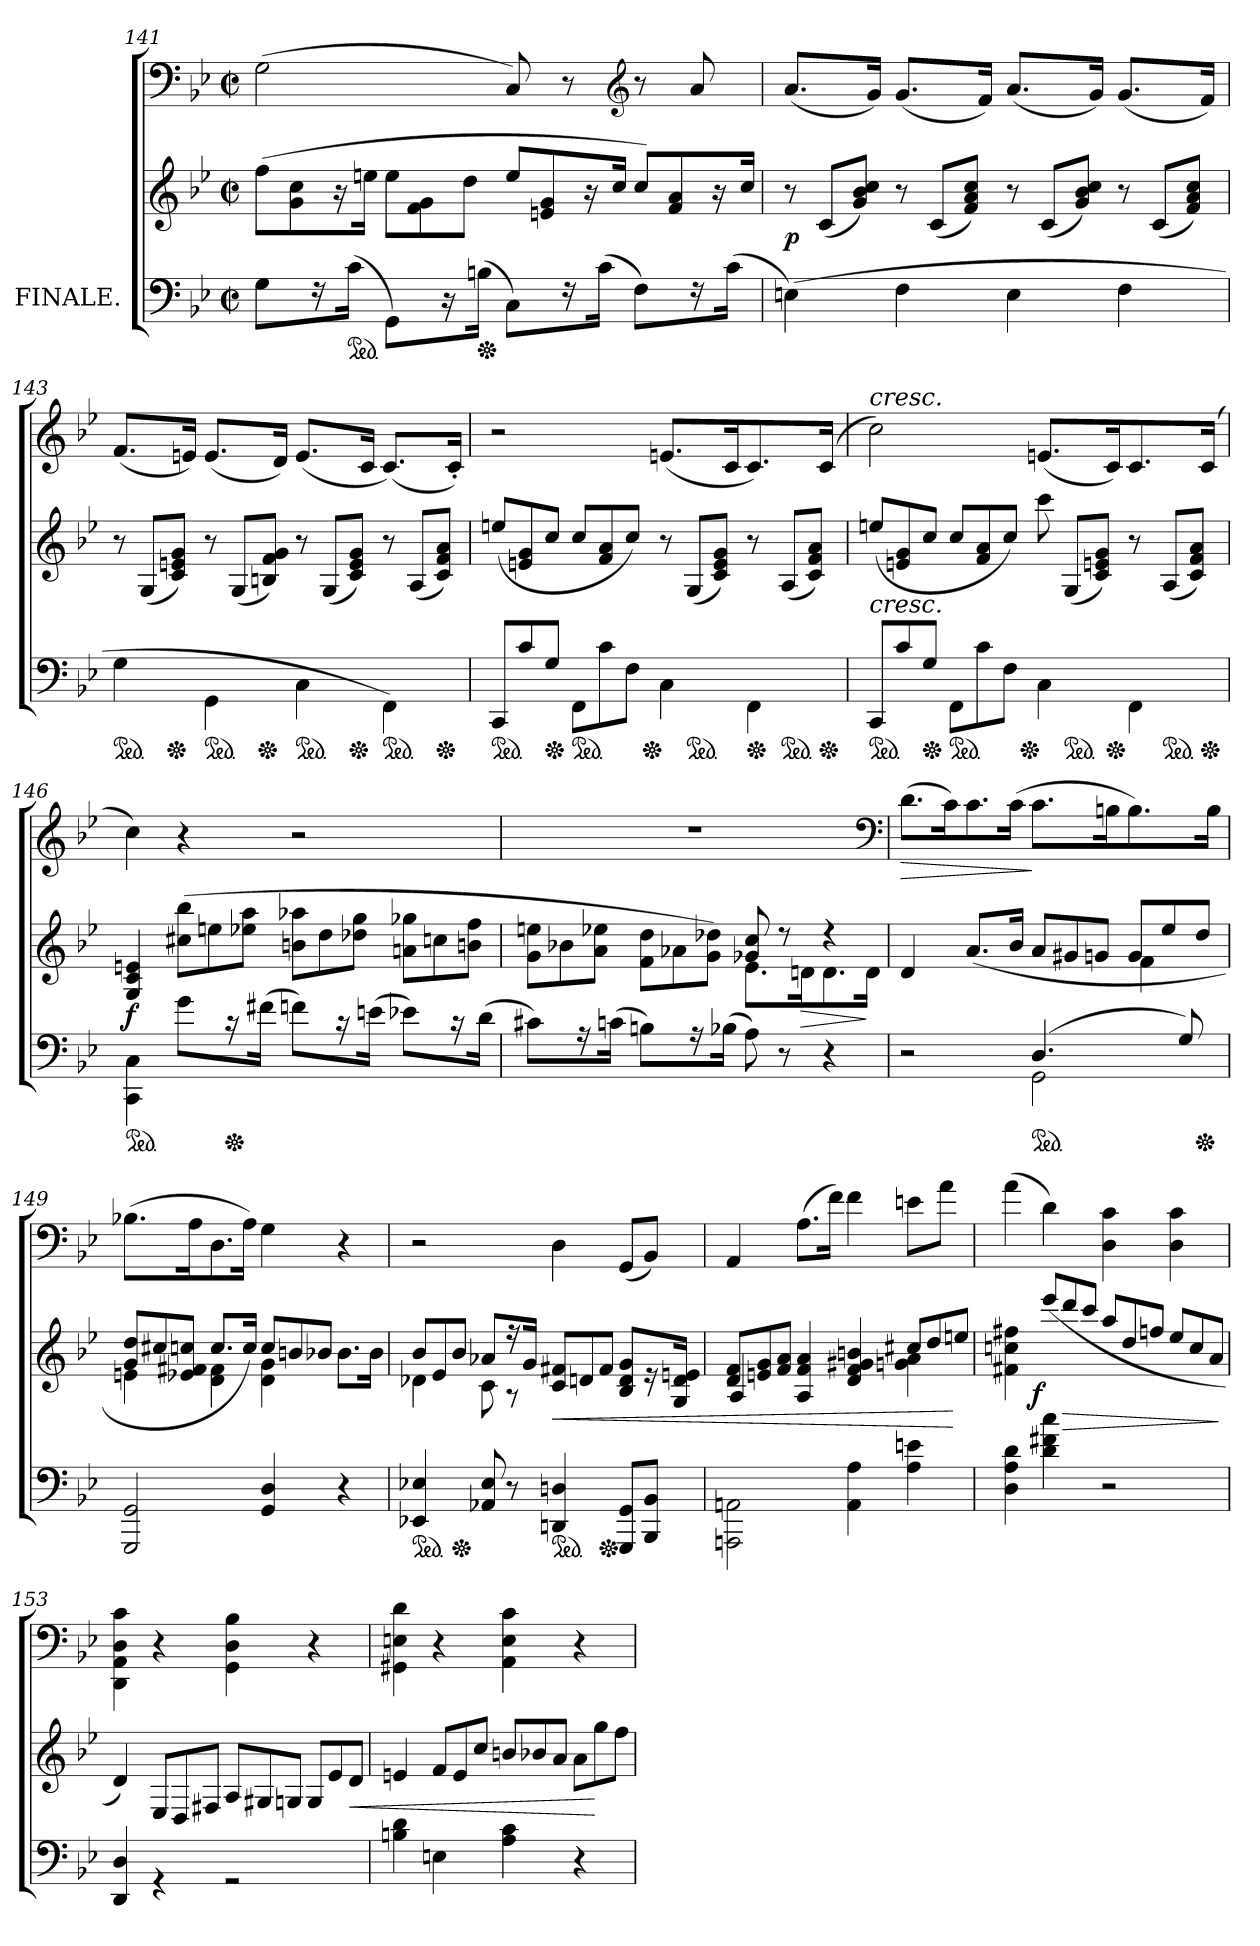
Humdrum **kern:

**kern	**kern	**dynam	**kern	**dynam
*part2	*part2	*part2	*part1	*part1
*staff3	*staff2	*staff2/3	*staff1	*staff1
*I"FINALE.	*	*	*	*
*clefF4	*clefG2	*	*clefF4	*
*k[b-e-]	*k[b-e-]	*	*k[b-e-]	*
*M2/2	*M2/2	*	*M2/2	*
*met(c|)	*met(c|)	*	*met(c|)	*
*	*Xtuplet	*	*	*
=141	=141	=141	=141	=141
8GL	(>12ffL	.	(>2G!	.
.	12g 12cc	.	.	.
16rF	.	.	.	.
.	24r	.	.	.
*ped	*	*	*	*
(>16cJk	.	.	.	.
.	24eenJk	.	.	.
8GGL)	12eeL	.	.	.
.	12f 12g	.	.	.
16r	.	.	.	.
.	12ddJ	.	.	.
*Xped	*	*	*	*
(>16BnJk	.	.	.	.
8CL)	12ee/L	.	8C!)	.
.	12en 12g	.	.	.
16r	.	.	8r	.
.	24r	.	.	.
(>16cJk	.	.	.	.
.	24ccJk	.	.	.
*	*	*	*clefG2	*
8FL)	12cc/L)	.	8r	.
.	12f 12a	.	.	.
16rF	.	.	8a!	.
.	24r	.	.	.
(>16cJk	.	.	.	.
.	24ccJk	.	.	.
=142	=142	=142	=142	=142
(<4En)	12r	p	(<8.a!L	.
.	(<12cL	.	.	.
.	12g 12b- 12ccJ)	.	.	.
.	.	.	16g!Jk)	.
4F	12r	.	(<8.g!L	.
.	(<12cL	.	.	.
.	12f 12a 12ccJ)	.	.	.
.	.	.	16f!Jk)	.
4E	12r	.	(<8.a!L	.
.	(<12cL	.	.	.
.	12g 12b- 12ccJ)	.	.	.
.	.	.	16g!Jk)	.
4F	12r	.	(<8.g!L	.
.	(<12cL	.	.	.
.	12f 12a 12ccJ)	.	.	.
.	.	.	16f!Jk)	.
=143	=143	=143	=143	=143
*ped	*	*	*	*
4G	12r	.	(<8.f!L	.
.	(>12G/L	.	.	.
*Xped	*	*	*	*
.	12c 12en 12gJ)	.	.	.
.	.	.	16en!Jk)	.
*ped	*	*	*	*
4GG\	12r	.	(<8.e!L	.
.	(>12G/L	.	.	.
*Xped	*	*	*	*
.	12Bn 12f 12gJ)	.	.	.
.	.	.	16d!Jk)	.
*ped	*	*	*	*
4C\	12r	.	(<8.e!L	.
.	(>12G/L	.	.	.
*Xped	*	*	*	*
.	12c 12e 12gJ)	.	.	.
.	.	.	16c!Jk	.
*ped	*	*	*	*
4FF\)	12r	.	(<8.c!L)	.
.	(>12A/L	.	.	.
*Xped	*	*	*	*
.	12c 12f 12aJ)	.	.	.
.	.	.	16c'!Jk)	.
=144	=144	=144	=144	=144
*Xtuplet	*	*	*	*
!	!LO:TX:a:color=crimson:t=⚠	!	!	!
*ped	*	*	*	*
*	*^	*	*	*
*	*	*^	*	*	*
12CCL	(<12een/L	3ryy	2...ryy	.	2r	.
12c	12en 12g	.	.	.	.	.
*Xped	*	*	*	*	*	*
12GJ	12ccJ	.	.	.	.	.
*ped	*	*	*	*	*	*
12FFL	12cc/L	.	.	.	.	.
12c	12f 12a	12.ryy	.	.	.	.
12FJ	12ccJ)	.	.	.	.	.
*Xped	*	*	*	*	*	*
.	.	3ryy	.	.	.	.
4C\	12r	.	.	.	(<8.en!L	.
*ped	*	*	*	*	*	*
.	(>12G/L	.	.	.	.	.
.	12c 12e 12gJ)	.	.	.	.	.
.	.	.	.	.	16c!K	.
*Xped	*	*	*	*	*	*
4FF\	12r	.	.	.	8.c!)	.
.	.	6ryy	.	.	.	.
*ped	*	*	*	*	*	*
.	(>12A/L	.	.	.	.	.
.	12c 12f 12aJ)	.	.	.	.	.
*Xped	*	*	*	*	*	*
.	.	.	16ryy	.	(>16c!Jk	.
.	.	24ryy	.	.	.	.
=145	=145	=145	=145	=145	=145	=145
!	!	!	!	!	!LO:TX:i:t=cresc.	!
!	!LO:TX:c:i:t=cresc.	!	!	!	!	!
*ped	*	*	*	*	*	*
12CCL	(<12een/L	3ryy	2ryy	.	2cc!)	.
12c	12en 12g	.	.	.	.	.
*Xped	*	*	*	*	*	*
12GJ	12ccJ	.	.	.	.	.
*ped	*	*	*	*	*	*
12FFL	12cc/L	.	.	.	.	.
12c	12f 12a	12.ryy	.	.	.	.
12FJ	12ccJ)	.	.	.	.	.
*Xped	*	*	*	*	*	*
.	.	3ryy	.	.	.	.
4C\	12ccc	.	8.ryy	.	(<8.en!L	.
*ped	*	*	*	*	*	*
.	(>12G/L	.	.	.	.	.
.	12c 12en 12gJ)	.	.	.	.	.
*Xped	*	*	*	*	*	*
.	.	.	4ryy	.	16c!K)	.
4FF\	12r	.	.	.	8.c!	.
.	.	6ryy	.	.	.	.
*ped	*	*	*	*	*	*
.	(>12A/L	.	.	.	.	.
.	12c 12f 12aJ)	.	.	.	.	.
*Xped	*	*	*	*	*	*
.	.	.	16ryy	.	(>16c!Jk	.
.	.	24ryy	.	.	.	.
*	*v	*v	*v	*	*	*
=146	=146	=146	=146	=146
*ped	*	*	*	*
4CC\ 4C\	4G/ 4c/ 4en/	f	4cc!)	.
8gL	(>12cc#X 12bb-L	.	4r	.
.	12een	.	.	.
*Xped	*	*	*	*
16rc	.	.	.	.
.	12ee-X 12aaJ	.	.	.
(>16f#XJk	.	.	.	.
8fnL)	12bn 12aa-XL	.	2r	.
.	12dd	.	.	.
16rc	.	.	.	.
.	12dd-X 12ggJ	.	.	.
(>16enJk	.	.	.	.
8e-XL)	12an 12gg-XL	.	.	.
.	12ccn	.	.	.
16rc	.	.	.	.
.	12bn 12ffJ	.	.	.
(>16dJk	.	.	.	.
=147	=147	=147	=147	=147
*	*^	*	*	*
8c#XL)	12g 12eenL	4rcccyy	.	1rdd	.
.	12b-X	.	.	.	.
16rA	.	.	.	.	.
.	12a 12ee-XJ	.	.	.	.
(>16cnJk	.	.	.	.	.
8BnL)	12f\ 12dd\L	4raayy	.	.	.
.	12a-X	.	.	.	.
16rA	.	.	.	.	.
.	12g 12dd-XJ)	.	.	.	.
(>16B-XJk	.	.	.	.	.
8A)	8g-X 8cc	8.e-L	.	.	.
8r	8rdd	.	.	.	.
.	.	16dnK	>	.	.
4r	4rdd	8.d	.	.	.
.	.	16dJk	]	.	.
*	*	*	*	*clefF4	*
=148	=148	=148	=148	=148	=148
*^	*	*	*	*	*
!	!	!	!	!	!	!LO:HP:b
2r	2rEEyy	4d	2rFyy	.	(>8.d!\L	>
.	.	.	.	.	16c!K)	.
.	.	(>8.aL	.	.	8.c!	.
.	.	16b-Jk	.	.	(>16c!Jk	.
*ped	*	*	*	*	*	*
(>4.D	2GG	12aL	4rcyy	.	8.c!\L	]
.	.	12g#X	.	.	.	.
.	.	12gnJ	.	.	.	.
.	.	.	.	.	16Bn!K	.
.	.	12gL	4f	.	8.B!)	.
.	.	12ee-	.	.	.	.
8G)	.	.	.	.	.	.
*Xped	*	*	*	*	*	*
.	.	12ddJ	.	.	.	.
.	.	.	.	.	16B!Jk	.
*v	*v	*	*	*	*	*
=149	=149	=149	=149	=149	=149
2GGG 2GG	12g 12ddL	4en	.	(>8.B-X!\L	.
.	12cc#X	.	.	.	.
.	12e-X 12f#X 12ccnJ	.	.	.	.
.	.	.	.	16A!K	.
.	8.ccL	4d 4f#	.	8.D!	.
.	16ccJk)	.	.	16A!Jk)	.
4GG 4D	12ccL	4d 4g	.	4G!	.
.	12bn	.	.	.	.
.	12b-XJ	.	.	.	.
4r	8.b-L	4reyy	.	4r	.
.	16b-Jk	.	.	.	.
=150	=150	=150	=150	=150	=150
*ped	*	*	*	*	*
4EE-X 4E-X	12b-L	4d-X	.	2r	.
.	12e-	.	.	.	.
*Xped	*	*	*	*	*
.	12b-J	.	.	.	.
8AA-X 8E-	8a-XL	8c	.	.	.
8r	16r	8rA	.	.	.
.	16gJk	.	.	.	.
*ped	*	*	*	*	*
4DDn 4Dn	12c 12f#XL	4rAyy	<	4D!	.
.	12dn	.	.	.	.
*Xped	*	*	*	*	*
.	12f#J	.	.	.	.
8GGG 8GGL	8B- 8d 8gL	4rFyy	.	(<8GG!L	.
8BBB- 8BB-J	16r	.	.	8BB-!J)	.
.	16G 16d 16enJk	.	.	.	.
=151	=151	=151	=151	=151	=151
2AAAn\ 2AAn\	12d 12fL	4A/	.	4AA!	.
.	12en 12g	.	.	.	.
.	12f 12aJ	.	.	.	.
.	4A/ 4f/ 4a/	4rFyy	.	(>8.A!\L	.
.	.	.	.	16f!Jk)	.
4AA 4A	4d 4f 4g#X 4bn	4rAyy	.	4f!	.
4A 4en	12cc#XL	4gn 4a	.	8en!\L	.
.	12dd	.	.	.	.
.	.	.	.	8a!J	.
.	12eenJ	.	[	.	.
*	*v	*v	*	*	*
=153	=153	=153	=153	=153
4D 4A 4d	4f#X 4ccn 4ff#X	.	(>4a!	.
!	!	!LO:DY:rj	!	!
4d\ 4f#X\ 4cc\	(>12eee-/L	f	4d!)	.
.	12ddd/	>	.	.
.	12ccc/J	.	.	.
2r	12aa/L	.	4D! 4c!	.
.	12dd	.	.	.
.	12ffnJ	.	.	.
.	12ee-/L	.	4D! 4c!	.
.	12cc	.	.	.
.	12aJ	.	.	.
.	.	]	.	.
=153	=153	=153	=153	=153
4DD 4D	4d)	.	4DD!\ 4AA!\ 4D!\ 4c!\	.
4rGG	12E-/L	.	4r	.
.	12D/	.	.	.
.	12F#XJ	.	.	.
2rGG	12A/L	.	4GG! 4D! 4B-!	.
.	12G#X	.	.	.
.	12Gn/J	.	.	.
.	12G/L	.	4r	.
.	12e-	.	.	.
.	12dJ	<	.	.
=154	=154	=154	=154	=154
4Bn\ 4d\	4en/	.	4GG#X! 4En! 4d!	.
4En	12f/L	.	4r	.
.	12e	.	.	.
.	12ccJ	.	.	.
4A 4c	12bn/L	.	4AA! 4E! 4c!	.
.	12b-X	.	.	.
.	12aJ	.	.	.
4r	12aL	.	4r	.
.	12gg	[	.	.
.	12ffJ	.	.	.
=	=	=	=	=
*-	*-	*-	*-	*-
